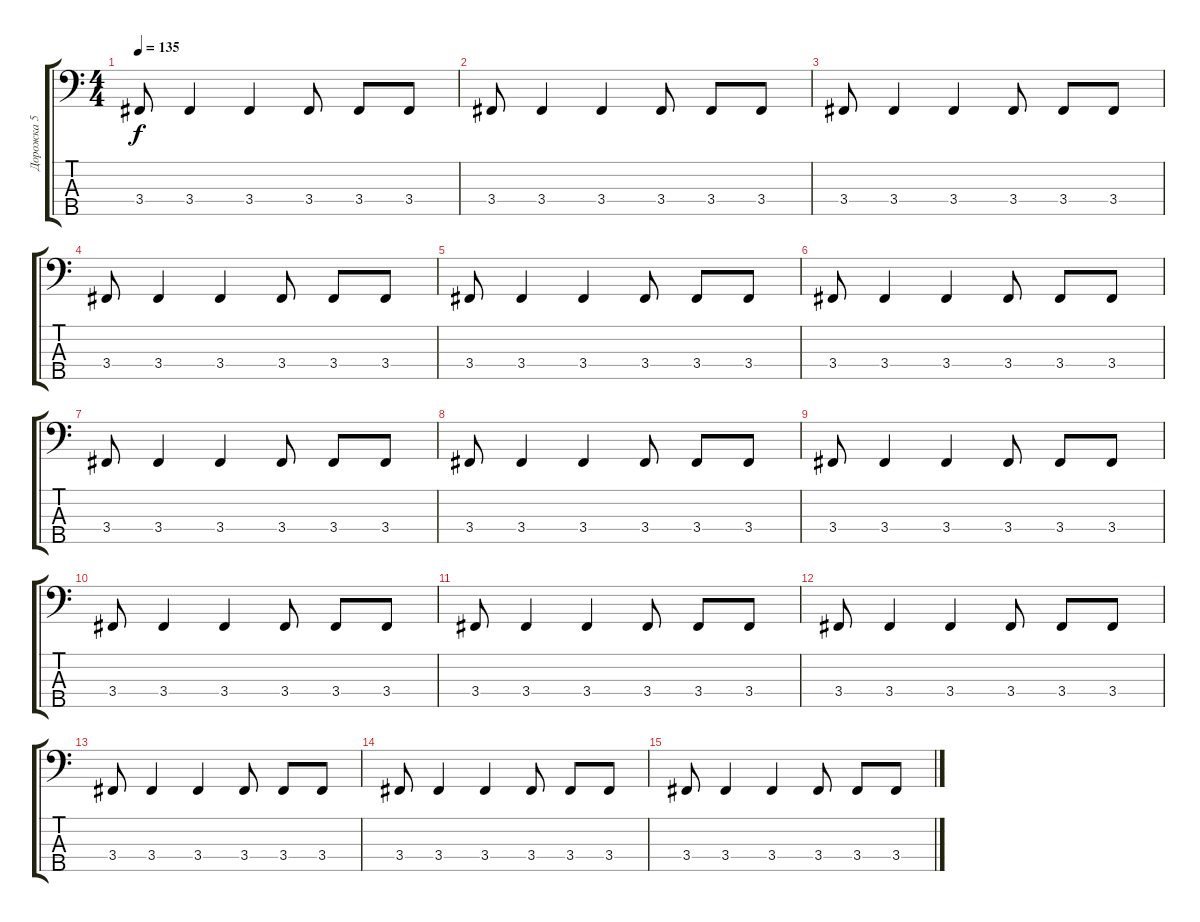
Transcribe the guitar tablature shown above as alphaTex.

\track ("Дорожка 5" "Дорожка 5") {instrument electricbassfinger}
\staff {score tabs}
\tuning (Gb2 Db2 Ab1 Eb1 Bb0) {hide}
\ts (4 4)
\tempo 135
\clef f4
\ks c
3.4.8{dy f} 3.4.4 3.4.4 3.4.8 3.4.8 3.4.8 |
3.4.8 3.4.4 3.4.4 3.4.8 3.4.8 3.4.8 |
3.4.8 3.4.4 3.4.4 3.4.8 3.4.8 3.4.8 |
3.4.8 3.4.4 3.4.4 3.4.8 3.4.8 3.4.8 |
3.4.8 3.4.4 3.4.4 3.4.8 3.4.8 3.4.8 |
3.4.8 3.4.4 3.4.4 3.4.8 3.4.8 3.4.8 |
3.4.8 3.4.4 3.4.4 3.4.8 3.4.8 3.4.8 |
3.4.8 3.4.4 3.4.4 3.4.8 3.4.8 3.4.8 |
3.4.8 3.4.4 3.4.4 3.4.8 3.4.8 3.4.8 |
3.4.8 3.4.4 3.4.4 3.4.8 3.4.8 3.4.8 |
3.4.8 3.4.4 3.4.4 3.4.8 3.4.8 3.4.8 |
3.4.8 3.4.4 3.4.4 3.4.8 3.4.8 3.4.8 |
3.4.8 3.4.4 3.4.4 3.4.8 3.4.8 3.4.8 |
3.4.8 3.4.4 3.4.4 3.4.8 3.4.8 3.4.8 |
3.4.8 3.4.4 3.4.4 3.4.8 3.4.8 3.4.8
